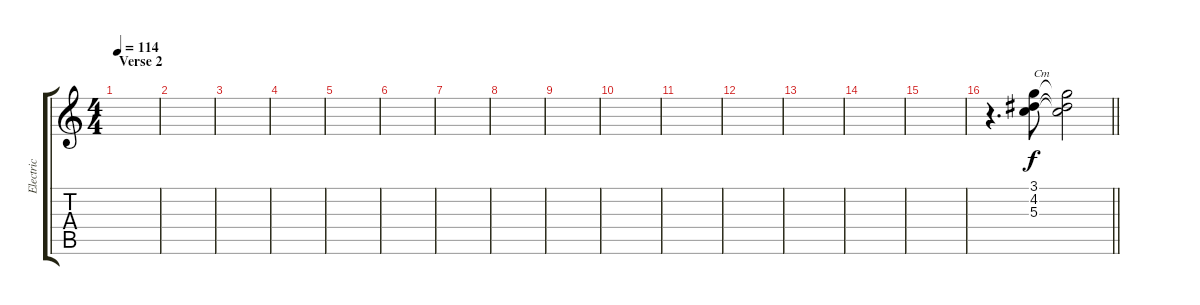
\track ("Electric" "Electric") {instrument overdrivenguitar}
\staff {score tabs}
\tuning (E4 B3 G3 D3 A2 E2) {hide}
\ts (4 4)
\section ("" "Verse 2")
\tempo 114
\clef g2
\ks c
|
|
|
|
|
|
|
|
|
|
|
|
|
|
|
\barLineRight lightlight
r.4{d} (3.1 4.2 5.3).8{txt "Cm"} (3.1{t} 4.2{t} 5.3{t}).2
